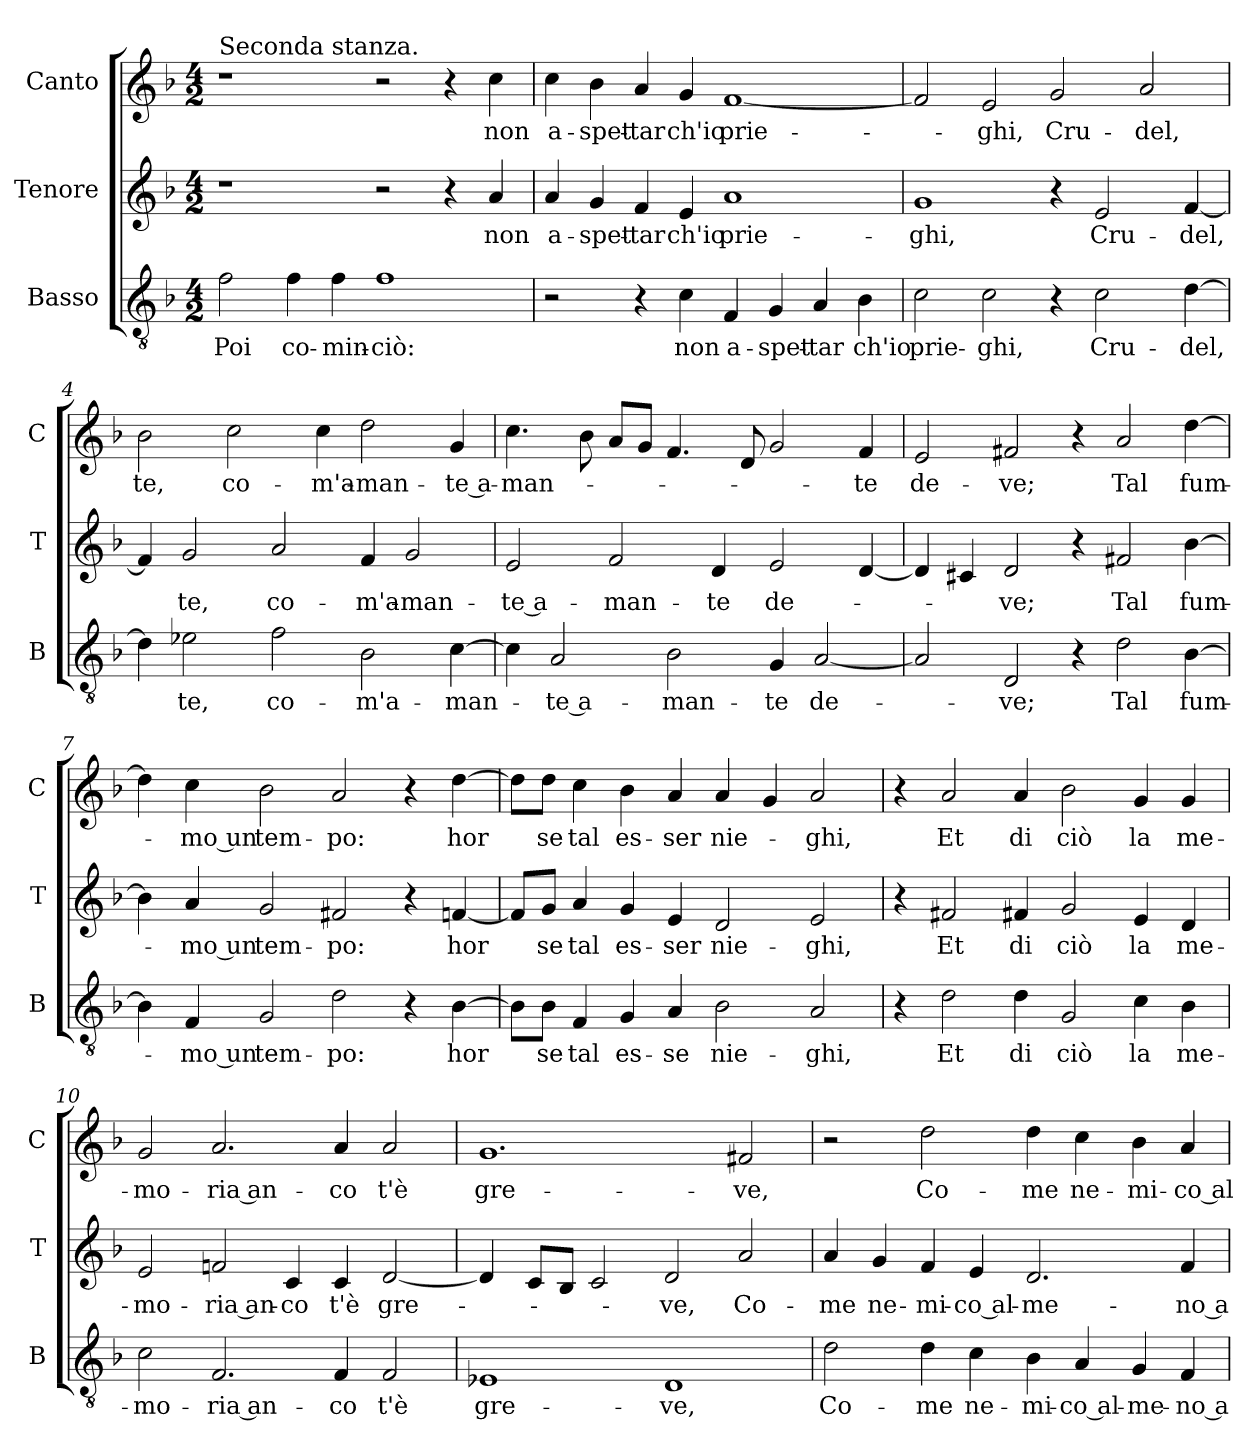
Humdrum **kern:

**kern	**text	**kern	**text	**kern	**text
*part3	*part3	*part2	*part2	*part1	*part1
*staff3	*staff3	*staff2	*staff2	*staff1	*staff1
*I"Basso	*	*I"Tenore	*	*I"Canto	*
*I'B	*	*I'T	*	*I'C	*
*clefGv2	*	*clefG2	*	*clefG2	*
*k[b-]	*	*k[b-]	*	*k[b-]	*
*F:	*	*F:	*	*F:	*
*M4/2	*	*M4/2	*	*M4/2	*
=1	=1	=1	=1	=1	=1
!	!	!	!	!LO:TX:a:t=Seconda stanza.	!
2f	Poi	1r	.	1r	.
4f	co-	.	.	.	.
4f	-min-	.	.	.	.
1f	-ciò:	2r	.	2r	.
.	.	4r	.	4r	.
.	.	4a	non	4cc	non
=2	=2	=2	=2	=2	=2
2r	.	4a	a-	4cc	a-
.	.	4g	-spet-	4b-	-spet-
4r	.	4f	-tar	4a	-tar
4c	non	4e	ch'io	4g	ch'io
4F	a-	1a	prie-	[1f	prie-
4G	-spet-	.	.	.	.
4A	-tar	.	.	.	.
4B-	ch'io	.	.	.	.
=3	=3	=3	=3	=3	=3
2c	prie-	1g	-ghi,	2f]	.
2c	-ghi,	.	.	2e	-ghi,
4r	.	4r	.	2g	Cru-
2c	Cru-	2e	Cru-	.	.
.	.	.	.	2a	-del,
[4d	-del,	[4f	-del,	.	.
=4	=4	=4	=4	=4	=4
4d]	.	4f]	.	2b-	te,
2e-X	te,	2g	te,	.	.
.	.	.	.	2cc	co-
2f	co-	2a	co-	.	.
.	.	.	.	4cc	-m'a-
2B-	-m'a-	4f	-m'a-	2dd	-man-
.	.	2g	-man-	.	.
[4c	-man-	.	.	4g	-te a-
=5	=5	=5	=5	=5	=5
4c]	.	2e	-te a-	4.cc	-man-
2A	-te a-	.	.	.	.
.	.	.	.	8b-	.
.	.	2f	-man-	8aL	.
.	.	.	.	8gJ	.
2B-	-man-	.	.	4.f	.
.	.	4d	-te	.	.
.	.	.	.	8d	.
4G	-te	2e	de-	2g	.
[2A	de-	.	.	.	.
.	.	[4d	.	4f	-te
=6	=6	=6	=6	=6	=6
2A]	.	4d]	.	2e	de-
.	.	4c#X	.	.	.
2D	-ve;	2d	-ve;	2f#X	-ve;
4r	.	4r	.	4r	.
2d	Tal	2f#X	Tal	2a	Tal
[4B-	fum-	[4b-	fum-	[4dd	fum-
=7	=7	=7	=7	=7	=7
4B-]	.	4b-]	.	4dd]	.
4F	-mo un	4a	-mo un	4cc	-mo un
2G	tem-	2g	tem-	2b-	tem-
2d	-po:	2f#X	-po:	2a	-po:
4r	.	4r	.	4r	.
[4B-	hor	[4fn	hor	[4dd	hor
=8	=8	=8	=8	=8	=8
8B-L]	.	8fL]	.	8ddL]	.
8B-J	se	8gJ	se	8ddJ	se
4F	tal	4a	tal	4cc	tal
4G	es-	4g	es-	4b-	es-
4A	-se	4e	-ser	4a	-ser
2B-	nie-	2d	nie-	4a	nie-
.	.	.	.	4g	.
2A	-ghi,	2e	-ghi,	2a	-ghi,
=9	=9	=9	=9	=9	=9
4r	.	4r	.	4r	.
2d	Et	2f#X	Et	2a	Et
4d	di	4f#X	di	4a	di
2G	ciò	2g	ciò	2b-	ciò
4c	la	4e	la	4g	la
4B-	me-	4d	me-	4g	me-
=10	=10	=10	=10	=10	=10
2c	-mo-	2e	-mo-	2g	-mo-
2.F	-ria an-	2fn	-ria an-	2.a	-ria an-
.	.	4c	-co	.	.
4F	-co	4c	t'è	4a	-co
2F	t'è	[2d	gre-	2a	t'è
=11	=11	=11	=11	=11	=11
1E-X	gre-	4d]	.	1.g	gre-
.	.	8cL	.	.	.
.	.	8B-J	.	.	.
.	.	2c	.	.	.
1D	-ve,	2d	-ve,	.	.
.	.	2a	Co-	2f#X	-ve,
=12	=12	=12	=12	=12	=12
2d	Co-	4a	-me	2r	.
.	.	4g	ne-	.	.
4d	-me	4f	-mi-	2dd	Co-
4c	ne-	4e	-co al-	.	.
4B-	-mi-	2.d	-me-	4dd	-me
4A	-co al-	.	.	4cc	ne-
4G	-me-	.	.	4b-	-mi-
4F	-no a-	4f	-no a-	4a	-co al-
=	=	=	=	=	=
*-	*-	*-	*-	*-	*-
